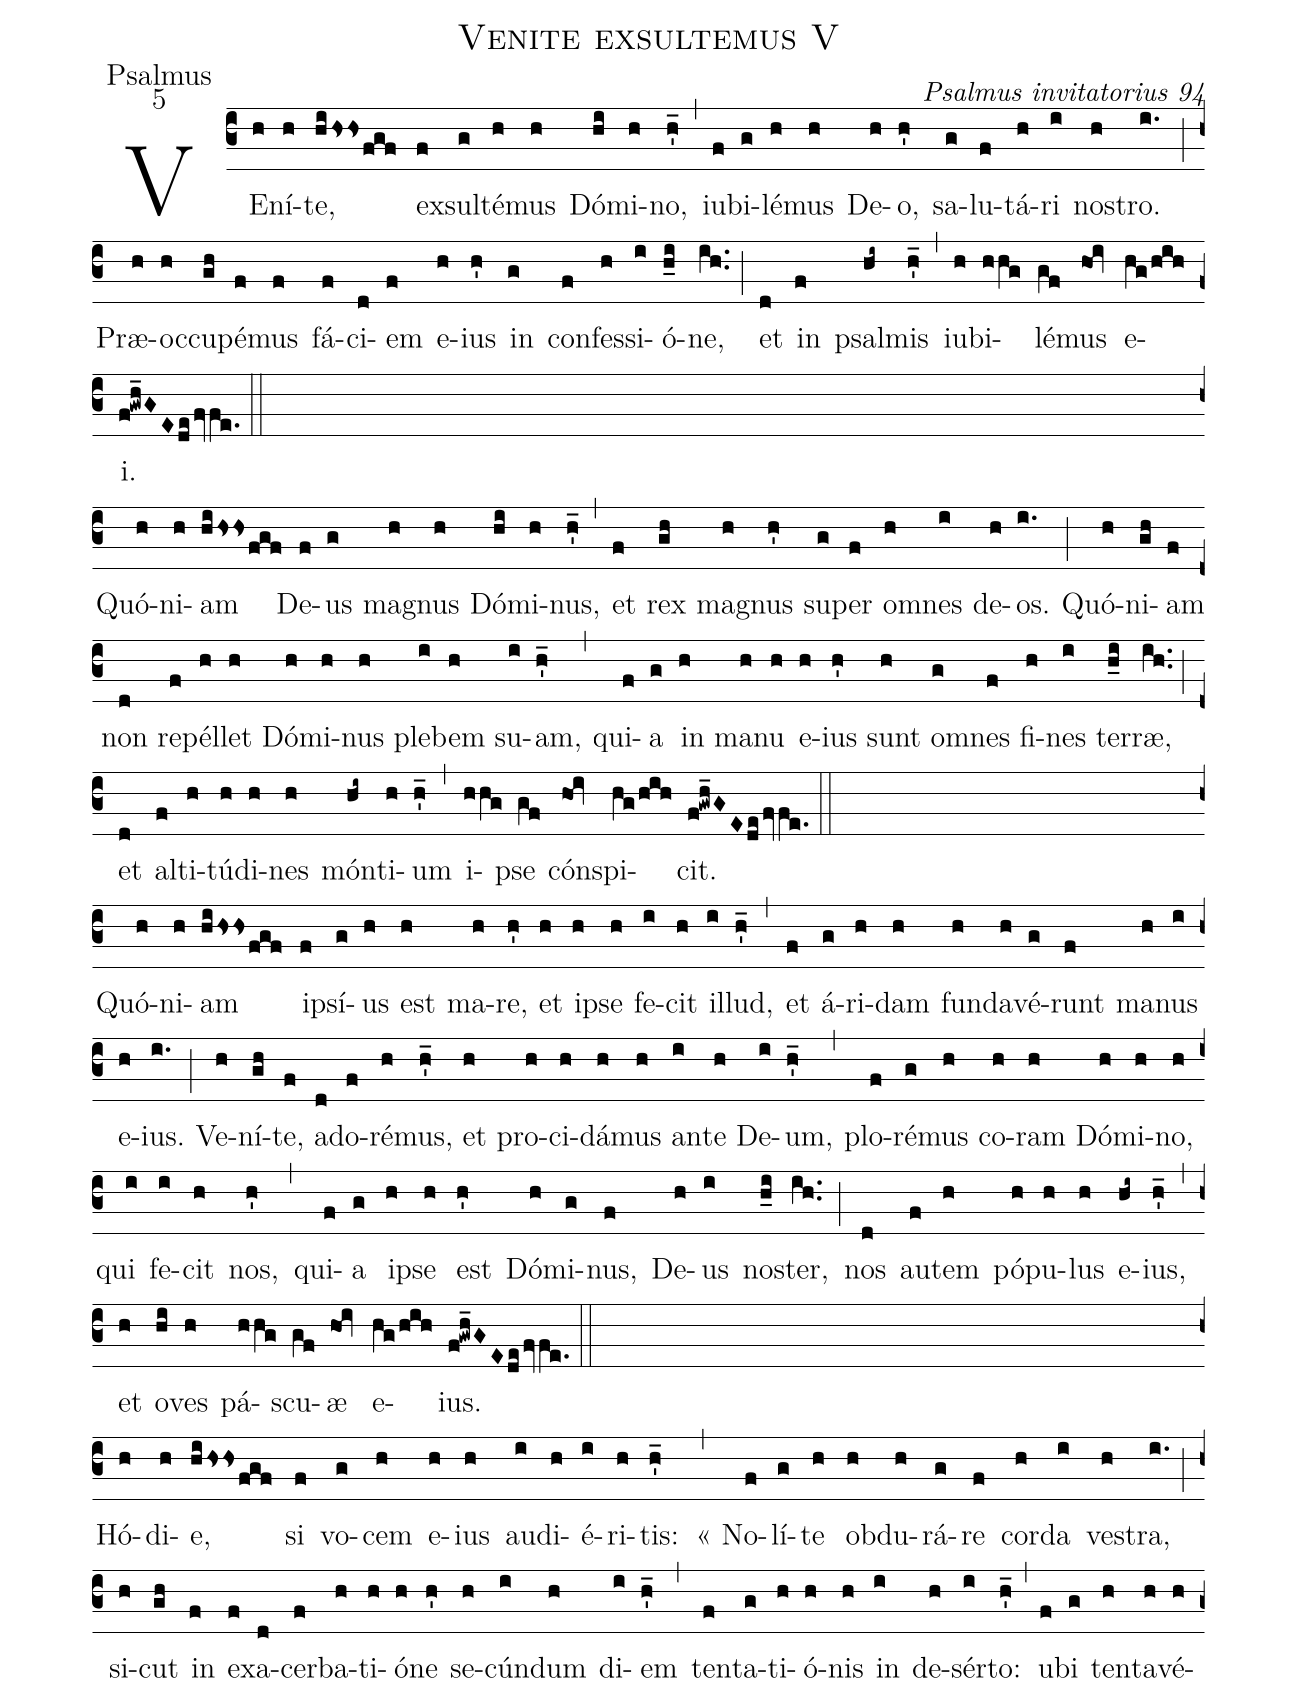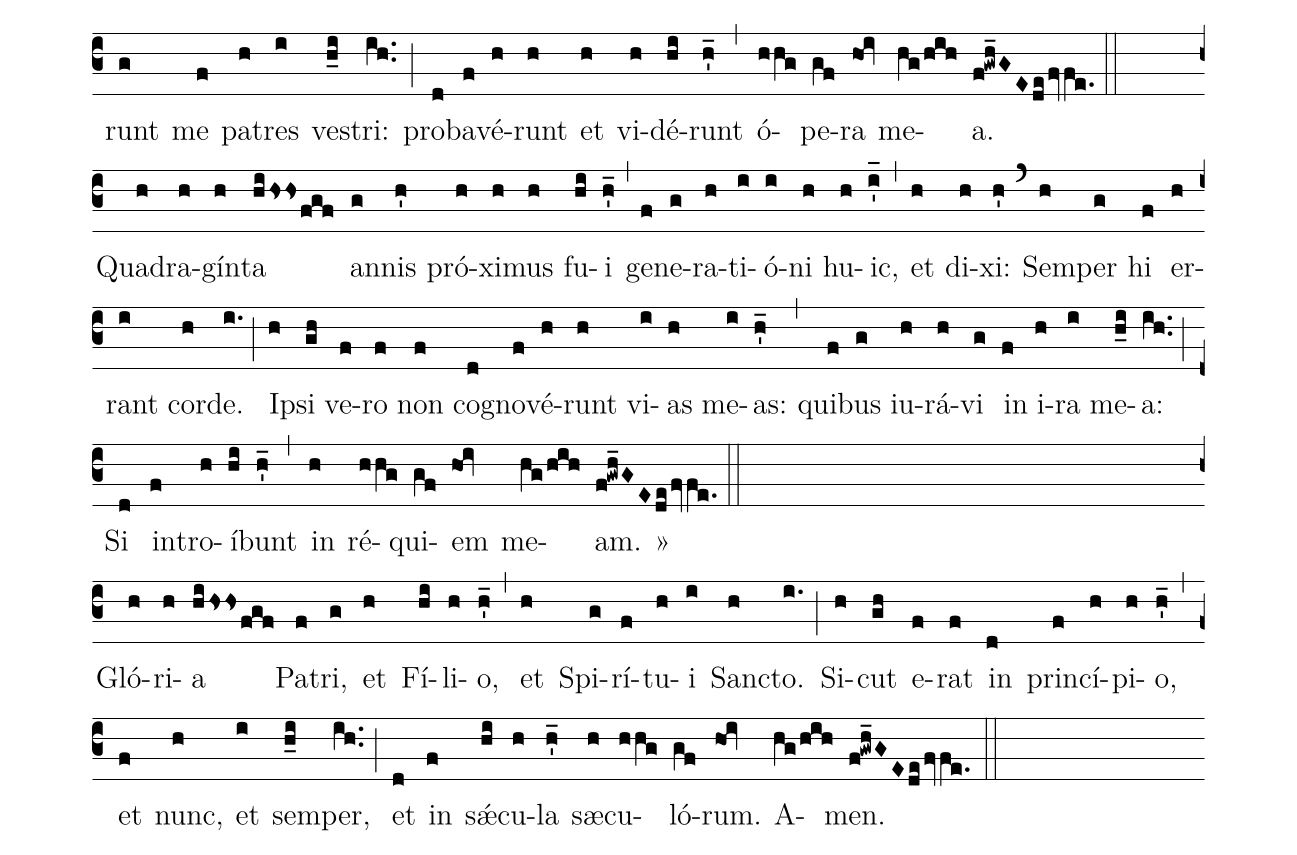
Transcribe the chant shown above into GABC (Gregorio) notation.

name:Venite exsultemus V;
office-part:Psalmus;
mode:5;
commentary:Psalmus  invitatorius 94;
%%
(c3)VE(h)ní(h)te,(hi/hssfgf) ex(f)sul(g)té(h)mus(h) Dó(hi)mi(h)no,(h'_) (,) iu(f)bi(g)lé(h)mus(h) De(h)o,(h') sa(g)lu(f)tá(h)ri(i) no(h)stro.(i.) (;) Præ(h)oc(h)cu(gh)pé(f)mus(f) fá(f)ci(d)em(f) e(h)ius(h') in(g) con(f)fes(h)si(i)ó(h_i)ne,(ih..) (;) et(d) in(f) psal(hi~)mis(h_') (,) iu(h)bi(h/hg)lé(gf)mus(ho1i) e(hg/hih)i.(f!gwh_GEdefv/fe.) (::Z)

Quó(h)ni(h)am(hi/hssfgf) De(f)us(g) ma(h)gnus(h) Dó(hi)mi(h)nus,(h'_) (,) et(f) rex(gh) ma(h)gnus(h') su(g)per(f) om(h)nes(i) de(h)os.(i.) (;) Quó(h)ni(gh)am(f) non(d) re(f)pél(h)let(h) Dó(h)mi(h)nus(h) ple(i)bem(h) su(i)am,(h'_) (,) qui(f)a(g) in(h) ma(h)nu(h) e(h)ius(h') sunt(h) om(g)nes(f) fi(h)nes(i) ter(h_i)ræ,(ih..) (;) et(d) al(f)ti(h)tú(h)di(h)nes(h) món(hi~)ti(h)um(h'_) (,) i(h/hg)pse(gf) cón(ho1i)spi(hg/hih)cit.(f!gwh_GEdefv/fe.) (::Z)

Quó(h)ni(h)am(hi/hssfgf) i(f)psí(g)us(h) est(h) ma(h)re,(h') et(h) i(h)pse(h) fe(i)cit(h) il(i)lud,(h'_) (,) et(f) á(g)ri(h)dam(h) fun(h)da(h)vé(g)runt(f) ma(h)nus(i) e(h)ius.(i.) (;) Ve(h)ní(gh)te,(f) a(d)do(f)ré(h)mus,(h'_) et(h) pro(h)ci(h)dá(h)mus(h) an(i)te(h) De(i)um,(h'_) (,) plo(f)ré(g)mus(h) co(h)ram(h) Dó(h)mi(h)no,(h) qui(i) fe(i)cit(h) nos,(h') (,) qui(f)a(g) i(h)pse(h) est(h') Dó(h)mi(g)nus,(f) De(h)us(i) no(h_i)ster,(ih..) (;) nos(d) au(f)tem(h) pó(h)pu(h)lus(h) e(hi~)ius,(h'_) (,) et(h) o(hi)ves(h) pá(h/hg)scu(gf)æ(ho1i) e(hg/hih)ius.(f!gwh_GEdefv/fe.) (::Z)

Hó(h)di(h)e,(hi/hssfgf) si(f) vo(g)cem(h) e(h)ius(h) au(i)di(h)é(i)ri(h)tis:(h'_) (,)
« No(f)lí(g)te(h) ob(h)du(h)rá(g)re(f) cor(h)da(i) ve(h)stra,(i.) (;) si(h)cut(gh) in(f) e(f)xa(d)cer(f)ba(h)ti(h)ó(h)ne(h') se(h)cún(i)dum(h) di(i)em(h'_) (,) ten(f)ta(g)ti(h)ó(h)nis(h) in(i) de(h)sér(i)to:(h'_) (,) u(f)bi(g) ten(h)ta(h)vé(h)runt(g) me(f) pa(h)tres(i) ve(h_i)stri:(ih..) (;) pro(d)ba(f)vé(h)runt(h) et(h) vi(h)dé(hi)runt(h'_) (,) ó(h/hg)pe(gf)ra(ho1i) me(hg/hih)a.(f!gwh_GEdefv/fe.) (::Z)

Qua(h)dra(h)gín(h)ta(hi/hssfgf) an(g)nis(h') pró(h)xi(h)mus(h) fu(hi)i(h'_) (,) ge(f)ne(g)ra(h)ti(i)ó(i)ni(h) hu(h)ic,(i'_) (,) et(h) di(h)xi:(h') (`) Sem(h)per(g) hi(f) er(h)rant(i) cor(h)de.(i.) (;) I(h)psi(gh) ve(f)ro(f) non(f) co(d)gno(f)vé(h)runt(h) vi(i)as(h) me(i)as:(h'_) (,) qui(f)bus(g) iu(h)rá(h)vi(g) in(f) i(h)ra(i) me(h_i)a:(ih..) (;) Si(d) in(f)tro(h)í(hi)bunt(h'_) (,) in(h) ré(h/hg)qui(gf)em(ho1i) me(hg/hih)am. »(f!gwh_GEdefv/fe.) (::Z)

Gló(h)ri(h)a(hi/hssfgf) Pa(f)tri,(g) et(h) Fí(hi)li(h)o,(h'_) (,) et(h) Spi(g)rí(f)tu(h)i(i) San(h)cto.(i.) (;) Si(h)cut(gh) e(f)rat(f) in(d) prin(f)cí(h)pi(h)o,(h'_) (,) et(f) nunc,(h) et(i) sem(h_i)per,(ih..) (;) et(d) in(f) sǽ(hi)cu(h)la(h'_) sæ(h)cu(h/hg)ló(gf)rum.(ho1i) A(hg/hih)men.(f!gwh_GEdefv/fe.) (::)
